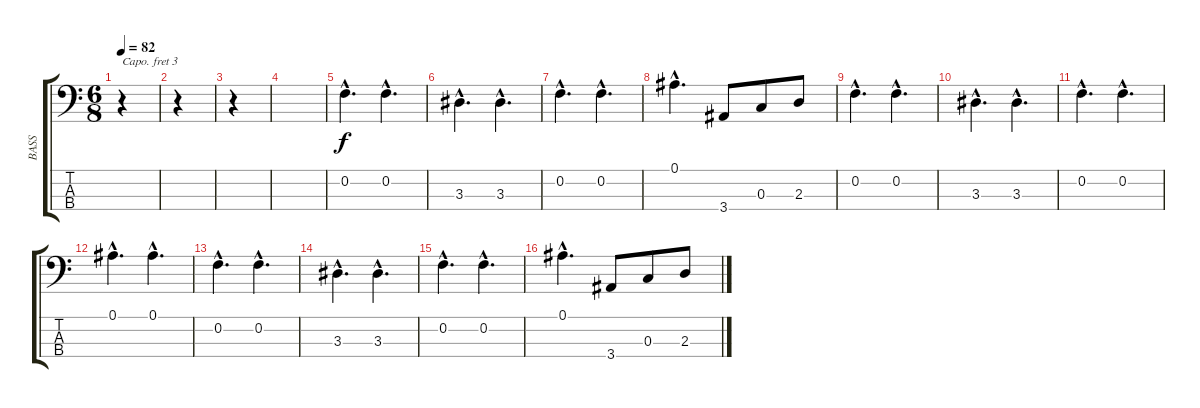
\track ("BASS" "BASS") {instrument acousticbass}
\staff {score tabs}
\capo 3
\tuning (G2 D2 A1 E1) {hide}
\ts (6 8)
\tempo 82
\clef f4
\ks c
r.4{dy f} |
r.4 |
r.4 |
|
0.2{hac}.4{d} 0.2{hac}.4{d} |
3.3{hac}.4{d} 3.3{hac}.4{d} |
0.2{hac}.4{d} 0.2{hac}.4{d} |
0.1{hac}.4{d} 3.4.8 0.3.8 2.3.8 |
0.2{hac}.4{d} 0.2{hac}.4{d} |
3.3{hac}.4{d} 3.3{hac}.4{d} |
0.2{hac}.4{d} 0.2{hac}.4{d} |
0.1{hac}.4{d} 0.1{hac}.4{d} |
0.2{hac}.4{d} 0.2{hac}.4{d} |
3.3{hac}.4{d} 3.3{hac}.4{d} |
0.2{hac}.4{d} 0.2{hac}.4{d} |
0.1{hac}.4{d} 3.4.8 0.3.8 2.3.8
